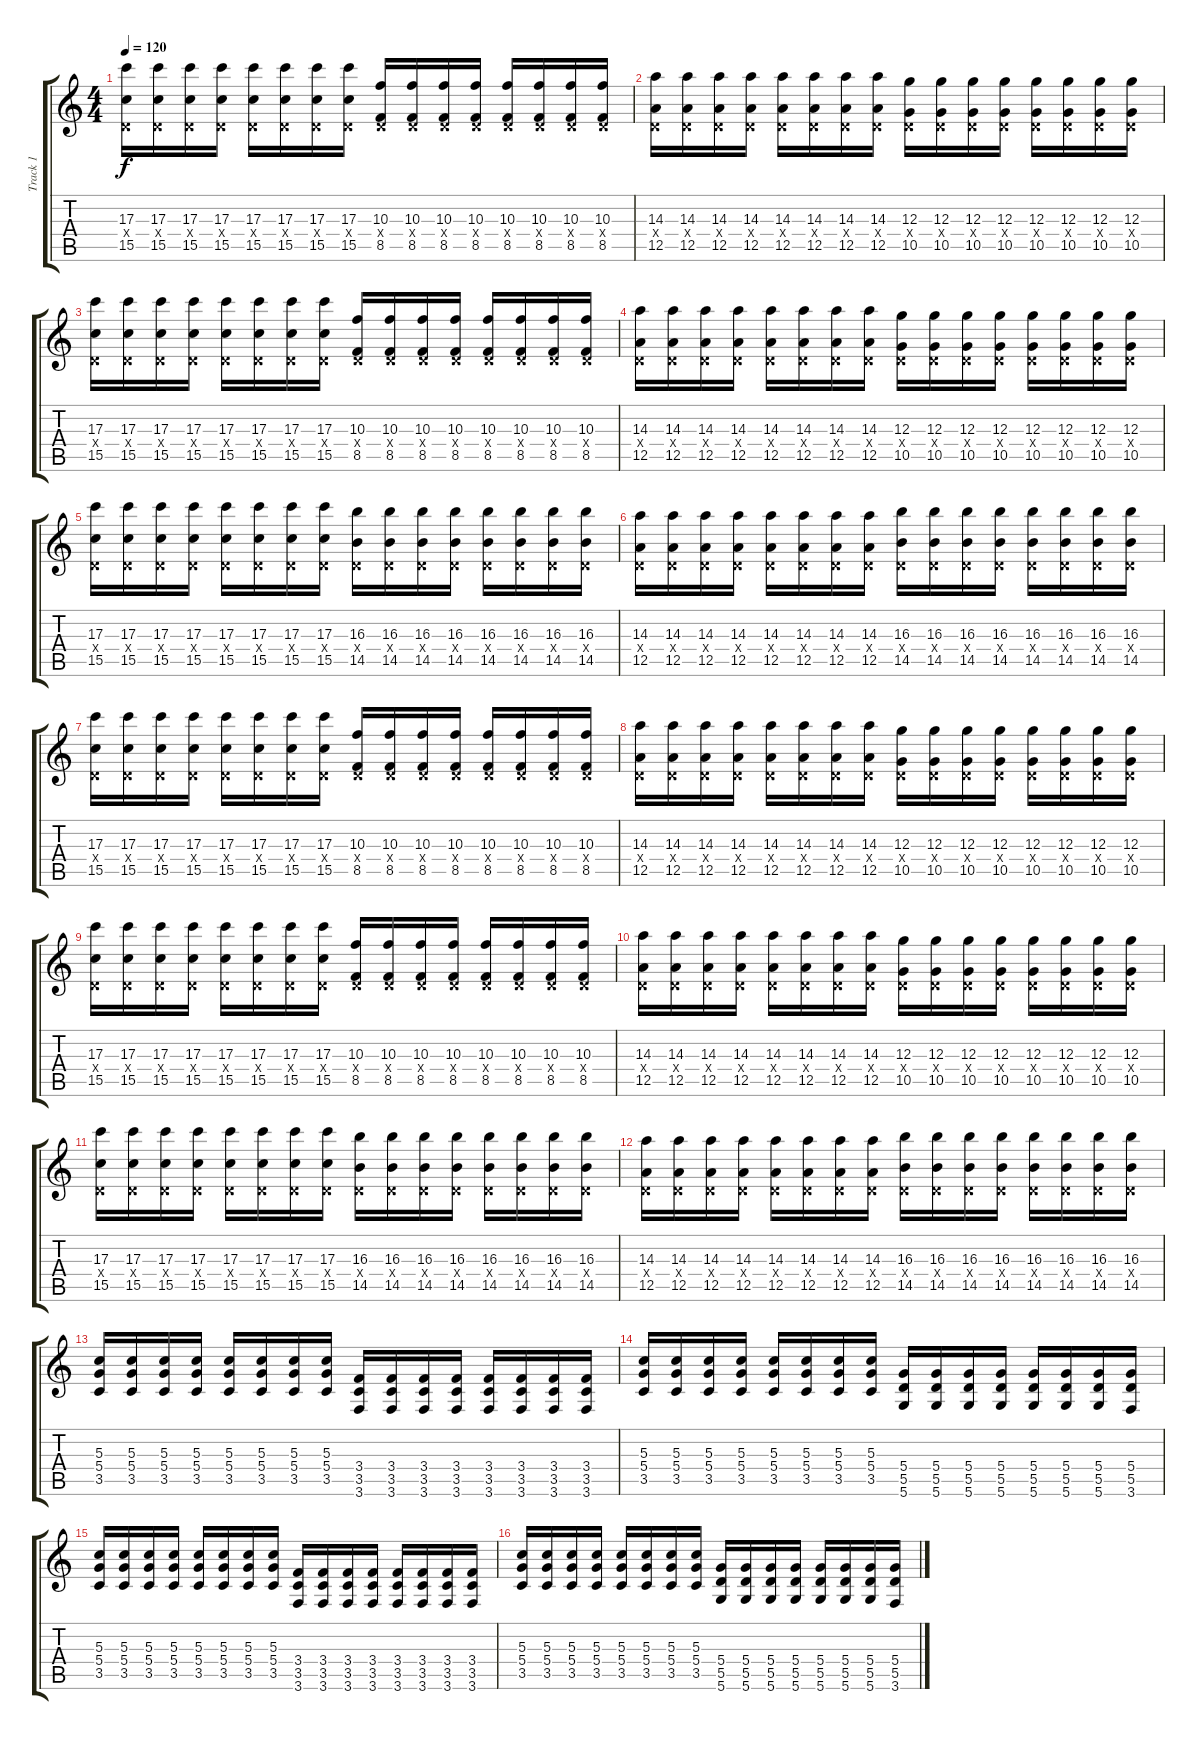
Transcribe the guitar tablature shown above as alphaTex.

\track ("Track 1" "Track 1") {instrument distortionguitar}
\staff {score tabs}
\tuning (E4 B3 G3 D3 A2 D2) {hide}
\ts (4 4)
\tempo 120
\clef g2
\ks c
(17.3 0.4{x} 15.5).16{dy f} (17.3 0.4{x} 15.5).16 (17.3 0.4{x} 15.5).16 (17.3 0.4{x} 15.5).16 (17.3 0.4{x} 15.5).16 (17.3 0.4{x} 15.5).16 (17.3 0.4{x} 15.5).16 (17.3 0.4{x} 15.5).16 (10.3 0.4{x} 8.5).16 (10.3 0.4{x} 8.5).16 (10.3 0.4{x} 8.5).16 (10.3 0.4{x} 8.5).16 (10.3 0.4{x} 8.5).16 (10.3 0.4{x} 8.5).16 (10.3 0.4{x} 8.5).16 (10.3 0.4{x} 8.5).16 |
(14.3 0.4{x} 12.5).16 (14.3 0.4{x} 12.5).16 (14.3 0.4{x} 12.5).16 (14.3 0.4{x} 12.5).16 (14.3 0.4{x} 12.5).16 (14.3 0.4{x} 12.5).16 (14.3 0.4{x} 12.5).16 (14.3 0.4{x} 12.5).16 (12.3 0.4{x} 10.5).16 (12.3 0.4{x} 10.5).16 (12.3 0.4{x} 10.5).16 (12.3 0.4{x} 10.5).16 (12.3 0.4{x} 10.5).16 (12.3 0.4{x} 10.5).16 (12.3 0.4{x} 10.5).16 (12.3 0.4{x} 10.5).16 |
(17.3 0.4{x} 15.5).16 (17.3 0.4{x} 15.5).16 (17.3 0.4{x} 15.5).16 (17.3 0.4{x} 15.5).16 (17.3 0.4{x} 15.5).16 (17.3 0.4{x} 15.5).16 (17.3 0.4{x} 15.5).16 (17.3 0.4{x} 15.5).16 (10.3 0.4{x} 8.5).16 (10.3 0.4{x} 8.5).16 (10.3 0.4{x} 8.5).16 (10.3 0.4{x} 8.5).16 (10.3 0.4{x} 8.5).16 (10.3 0.4{x} 8.5).16 (10.3 0.4{x} 8.5).16 (10.3 0.4{x} 8.5).16 |
(14.3 0.4{x} 12.5).16 (14.3 0.4{x} 12.5).16 (14.3 0.4{x} 12.5).16 (14.3 0.4{x} 12.5).16 (14.3 0.4{x} 12.5).16 (14.3 0.4{x} 12.5).16 (14.3 0.4{x} 12.5).16 (14.3 0.4{x} 12.5).16 (12.3 0.4{x} 10.5).16 (12.3 0.4{x} 10.5).16 (12.3 0.4{x} 10.5).16 (12.3 0.4{x} 10.5).16 (12.3 0.4{x} 10.5).16 (12.3 0.4{x} 10.5).16 (12.3 0.4{x} 10.5).16 (12.3 0.4{x} 10.5).16 |
(17.3 0.4{x} 15.5).16 (17.3 0.4{x} 15.5).16 (17.3 0.4{x} 15.5).16 (17.3 0.4{x} 15.5).16 (17.3 0.4{x} 15.5).16 (17.3 0.4{x} 15.5).16 (17.3 0.4{x} 15.5).16 (17.3 0.4{x} 15.5).16 (16.3 0.4{x} 14.5).16 (16.3 0.4{x} 14.5).16 (16.3 0.4{x} 14.5).16 (16.3 0.4{x} 14.5).16 (16.3 0.4{x} 14.5).16 (16.3 0.4{x} 14.5).16 (16.3 0.4{x} 14.5).16 (16.3 0.4{x} 14.5).16 |
(14.3 0.4{x} 12.5).16 (14.3 0.4{x} 12.5).16 (14.3 0.4{x} 12.5).16 (14.3 0.4{x} 12.5).16 (14.3 0.4{x} 12.5).16 (14.3 0.4{x} 12.5).16 (14.3 0.4{x} 12.5).16 (14.3 0.4{x} 12.5).16 (16.3 0.4{x} 14.5).16 (16.3 0.4{x} 14.5).16 (16.3 0.4{x} 14.5).16 (16.3 0.4{x} 14.5).16 (16.3 0.4{x} 14.5).16 (16.3 0.4{x} 14.5).16 (16.3 0.4{x} 14.5).16 (16.3 0.4{x} 14.5).16 |
(17.3 0.4{x} 15.5).16 (17.3 0.4{x} 15.5).16 (17.3 0.4{x} 15.5).16 (17.3 0.4{x} 15.5).16 (17.3 0.4{x} 15.5).16 (17.3 0.4{x} 15.5).16 (17.3 0.4{x} 15.5).16 (17.3 0.4{x} 15.5).16 (10.3 0.4{x} 8.5).16 (10.3 0.4{x} 8.5).16 (10.3 0.4{x} 8.5).16 (10.3 0.4{x} 8.5).16 (10.3 0.4{x} 8.5).16 (10.3 0.4{x} 8.5).16 (10.3 0.4{x} 8.5).16 (10.3 0.4{x} 8.5).16 |
(14.3 0.4{x} 12.5).16 (14.3 0.4{x} 12.5).16 (14.3 0.4{x} 12.5).16 (14.3 0.4{x} 12.5).16 (14.3 0.4{x} 12.5).16 (14.3 0.4{x} 12.5).16 (14.3 0.4{x} 12.5).16 (14.3 0.4{x} 12.5).16 (12.3 0.4{x} 10.5).16 (12.3 0.4{x} 10.5).16 (12.3 0.4{x} 10.5).16 (12.3 0.4{x} 10.5).16 (12.3 0.4{x} 10.5).16 (12.3 0.4{x} 10.5).16 (12.3 0.4{x} 10.5).16 (12.3 0.4{x} 10.5).16 |
(17.3 0.4{x} 15.5).16 (17.3 0.4{x} 15.5).16 (17.3 0.4{x} 15.5).16 (17.3 0.4{x} 15.5).16 (17.3 0.4{x} 15.5).16 (17.3 0.4{x} 15.5).16 (17.3 0.4{x} 15.5).16 (17.3 0.4{x} 15.5).16 (10.3 0.4{x} 8.5).16 (10.3 0.4{x} 8.5).16 (10.3 0.4{x} 8.5).16 (10.3 0.4{x} 8.5).16 (10.3 0.4{x} 8.5).16 (10.3 0.4{x} 8.5).16 (10.3 0.4{x} 8.5).16 (10.3 0.4{x} 8.5).16 |
(14.3 0.4{x} 12.5).16 (14.3 0.4{x} 12.5).16 (14.3 0.4{x} 12.5).16 (14.3 0.4{x} 12.5).16 (14.3 0.4{x} 12.5).16 (14.3 0.4{x} 12.5).16 (14.3 0.4{x} 12.5).16 (14.3 0.4{x} 12.5).16 (12.3 0.4{x} 10.5).16 (12.3 0.4{x} 10.5).16 (12.3 0.4{x} 10.5).16 (12.3 0.4{x} 10.5).16 (12.3 0.4{x} 10.5).16 (12.3 0.4{x} 10.5).16 (12.3 0.4{x} 10.5).16 (12.3 0.4{x} 10.5).16 |
(17.3 0.4{x} 15.5).16 (17.3 0.4{x} 15.5).16 (17.3 0.4{x} 15.5).16 (17.3 0.4{x} 15.5).16 (17.3 0.4{x} 15.5).16 (17.3 0.4{x} 15.5).16 (17.3 0.4{x} 15.5).16 (17.3 0.4{x} 15.5).16 (16.3 0.4{x} 14.5).16 (16.3 0.4{x} 14.5).16 (16.3 0.4{x} 14.5).16 (16.3 0.4{x} 14.5).16 (16.3 0.4{x} 14.5).16 (16.3 0.4{x} 14.5).16 (16.3 0.4{x} 14.5).16 (16.3 0.4{x} 14.5).16 |
(14.3 0.4{x} 12.5).16 (14.3 0.4{x} 12.5).16 (14.3 0.4{x} 12.5).16 (14.3 0.4{x} 12.5).16 (14.3 0.4{x} 12.5).16 (14.3 0.4{x} 12.5).16 (14.3 0.4{x} 12.5).16 (14.3 0.4{x} 12.5).16 (16.3 0.4{x} 14.5).16 (16.3 0.4{x} 14.5).16 (16.3 0.4{x} 14.5).16 (16.3 0.4{x} 14.5).16 (16.3 0.4{x} 14.5).16 (16.3 0.4{x} 14.5).16 (16.3 0.4{x} 14.5).16 (16.3 0.4{x} 14.5).16 |
(5.3 5.4 3.5).16 (5.3 5.4 3.5).16 (5.3 5.4 3.5).16 (5.3 5.4 3.5).16 (5.3 5.4 3.5).16 (5.3 5.4 3.5).16 (5.3 5.4 3.5).16 (5.3 5.4 3.5).16 (3.4 3.5 3.6).16 (3.4 3.5 3.6).16 (3.4 3.5 3.6).16 (3.4 3.5 3.6).16 (3.4 3.5 3.6).16 (3.4 3.5 3.6).16 (3.4 3.5 3.6).16 (3.4 3.5 3.6).16 |
(5.3 5.4 3.5).16 (5.3 5.4 3.5).16 (5.3 5.4 3.5).16 (5.3 5.4 3.5).16 (5.3 5.4 3.5).16 (5.3 5.4 3.5).16 (5.3 5.4 3.5).16 (5.3 5.4 3.5).16 (5.4 5.5 5.6).16 (5.4 5.5 5.6).16 (5.4 5.5 5.6).16 (5.4 5.5 5.6).16 (5.4 5.5 5.6).16 (5.4 5.5 5.6).16 (5.4 5.5 5.6).16 (5.4 5.5 3.6).16 |
(5.3 5.4 3.5).16 (5.3 5.4 3.5).16 (5.3 5.4 3.5).16 (5.3 5.4 3.5).16 (5.3 5.4 3.5).16 (5.3 5.4 3.5).16 (5.3 5.4 3.5).16 (5.3 5.4 3.5).16 (3.4 3.5 3.6).16 (3.4 3.5 3.6).16 (3.4 3.5 3.6).16 (3.4 3.5 3.6).16 (3.4 3.5 3.6).16 (3.4 3.5 3.6).16 (3.4 3.5 3.6).16 (3.4 3.5 3.6).16 |
(5.3 5.4 3.5).16 (5.3 5.4 3.5).16 (5.3 5.4 3.5).16 (5.3 5.4 3.5).16 (5.3 5.4 3.5).16 (5.3 5.4 3.5).16 (5.3 5.4 3.5).16 (5.3 5.4 3.5).16 (5.4 5.5 5.6).16 (5.4 5.5 5.6).16 (5.4 5.5 5.6).16 (5.4 5.5 5.6).16 (5.4 5.5 5.6).16 (5.4 5.5 5.6).16 (5.4 5.5 5.6).16 (5.4 5.5 3.6).16
